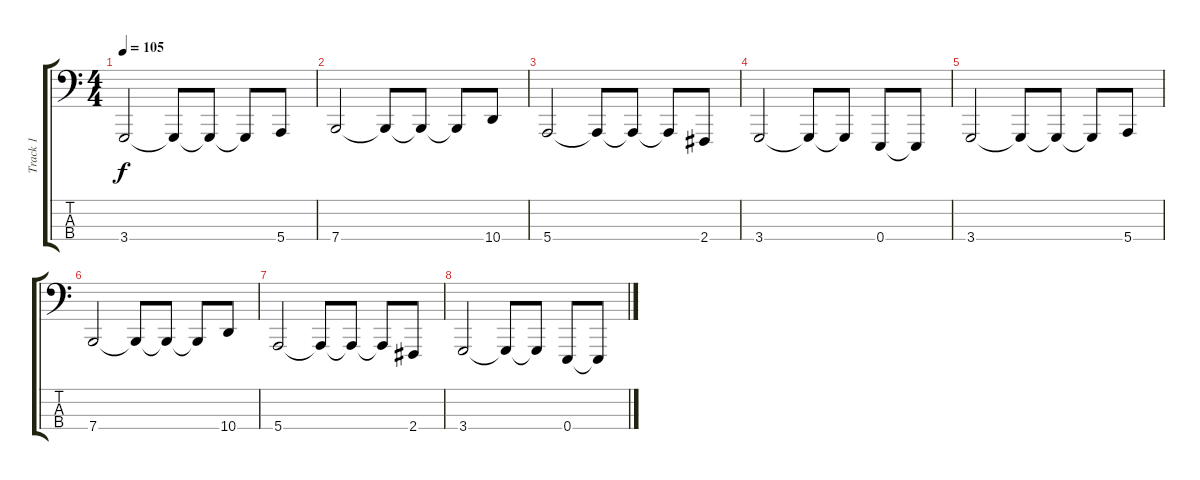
\track ("Track 1" "Track 1") {instrument lead2sawtooth}
\staff {score tabs}
\tuning (G2 D2 A1 E1) {hide}
\ts (4 4)
\tempo 105
\clef f4
\ks c
3.4.2{dy f} 3.4{t}.8 3.4{t}.8 3.4{t}.8 5.4.8 |
7.4.2 7.4{t}.8 7.4{t}.8 7.4{t}.8 10.4.8 |
5.4.2 5.4{t}.8 5.4{t}.8 5.4{t}.8 2.4.8 |
3.4.2 3.4{t}.8 3.4{t}.8 0.4.8 0.4{t}.8 |
3.4.2 3.4{t}.8 3.4{t}.8 3.4{t}.8 5.4.8 |
7.4.2 7.4{t}.8 7.4{t}.8 7.4{t}.8 10.4.8 |
5.4.2 5.4{t}.8 5.4{t}.8 5.4{t}.8 2.4.8 |
3.4.2 3.4{t}.8 3.4{t}.8 0.4.8 0.4{t}.8
